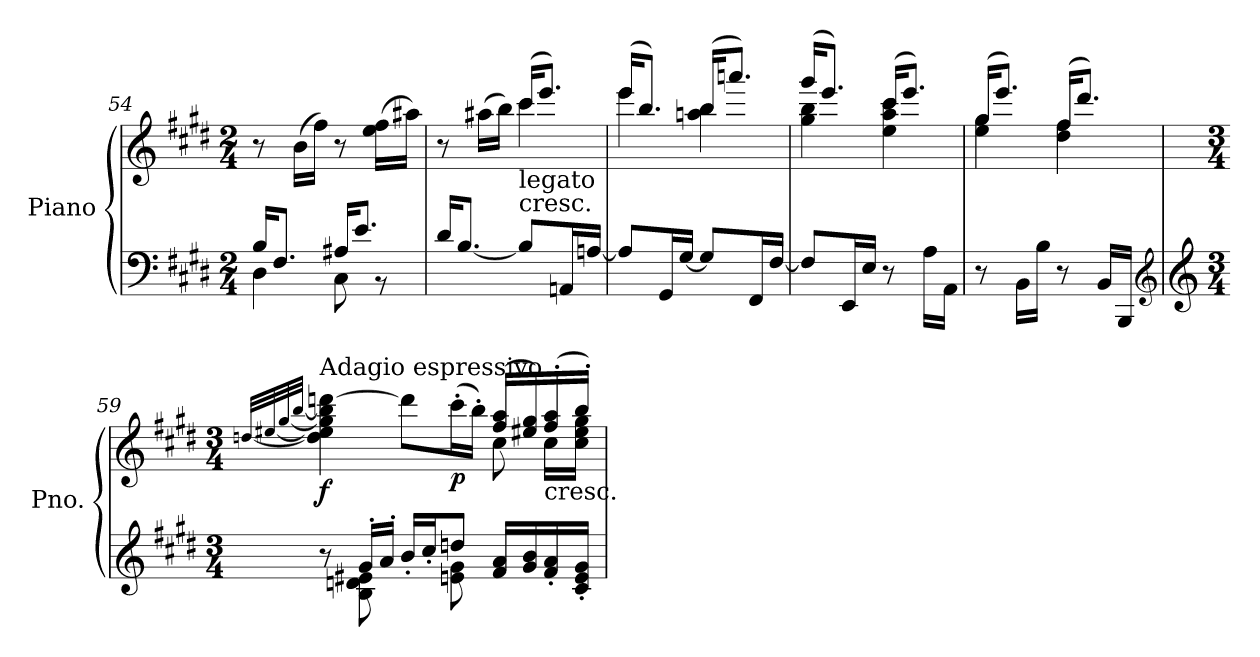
**kern	**kern	**dynam
*part1	*part1	*part1
*staff2	*staff1	*staff1/2
*I"Piano	*	*
*I'Pno.	*	*
*clefF4	*clefG2	*
*k[f#c#g#d#]	*k[f#c#g#d#]	*
*E:	*E:	*
*M2/4	*M2/4	*
=54	=54	=54
*^	*	*
16B/KL	4D#\	8r	.
8.F#/J	.	.	.
.	.	(16b\LL	.
.	.	16ff#\JJ)	.
16A#X/KL	8C#\	8r	.
8.e/J	.	.	.
.	8r	(16ee\ 16ff#\LL	.
.	.	16aa#X\JJ)	.
*v	*v	*	*
!!LO:LB:g=z
=55	=55	=55
*	*^	*
16d#/KL	8r	4ryy	.
[8.B/J	.	.	.
.	(16aa#X\LL	.	.
.	16bb\JJ)	.	.
!	!LO:TX:b:t=legato\ncresc.	!	!
8B/L]	(16ccc#/KL	4ccc#\	.
.	8.eee/J)	.	.
16AAn/L	.	.	.
[16An/JJ	.	.	.
=56	=56	=56	=56
8A/L]	(16eee/KL	4eee\	.
.	8.bb/J)	.	.
16GG#/L	.	.	.
[16G#/JJ	.	.	.
8G#/L]	(16bb/KL	4aan\ 4bb\	.
.	8.aaan/J)	.	.
16FF#/L	.	.	.
[16F#/JJ	.	.	.
=57	=57	=57	=57
8F#/L]	(16ggg#/KL	4gg#\ 4bb\	.
.	8.eee/J)	.	.
16EE/L	.	.	.
16E/JJ	.	.	.
8r	(16ccc#/KL	4ee\ 4aa\ 4ccc#\	.
.	8.eee/J)	.	.
16A\LL	.	.	.
16AA\JJ	.	.	.
=58	=58	=58	=58
8r	(16gg#/KL	4ee\ 4gg#\	.
.	8.eee/J)	.	.
16BB\LL	.	.	.
16B\JJ	.	.	.
8r	(16ff#/KL	4dd#\ 4ff#\	.
.	8.ddd#/J)	.	.
16BB/LL	.	.	.
16BBB/JJ	.	.	.
*clefG2	*	*	*
!!LO:PB:g=z	!!
=59	=59	=59	=59
*clefG2	*	*	*
*M3/4	*M3/4	*	*
.	[32qddn/LLL	.	.
.	[32qee#X/	.	.
.	[32qgg#/	.	.
.	[32qbb/JJJ	.	.
*^	*	*	*
!	!	!LO:TX:a:t=Adagio espressivo	!	!
!	!	!	!	!LO:DY:b
8r	8ryy	4dd\] 4ee#\] 4gg#\] 4bb\] [4dddn\	2ryy	f
16g#'/LL	8B\ 8dn\ 8e#X\	.	.	.
16a'/JJ	.	.	.	.
16b'/LL	8ryy	8ddd\L]	.	.
16cc#'/J	.	.	.	.
!	!	!	!	!LO:DY:b
8ddn/J	8en\ 8g#\	(16ccc#'\L	.	p
.	.	16bb'\JJ)	.	.
16f#/ 16a/LL	4ryy	(16ff#/ 16aa/LL	8cc#\	.
16g#/ 16b/	.	16ee#X/ 16gg#/)	.	.
!	!	!LO:TX:b:t=cresc.	!	!
16f#/' 16a/'	.	(16ff#/' 16aa/'	16cc#\LL	.
16c#/' 16e/' 16g#/'JJ	.	16bb'/JJ)	16cc#\ 16ee#\ 16gg#\JJ	.
*v	*v	*	*	*
*	*v	*v	*
=	=	=
*-	*-	*-
